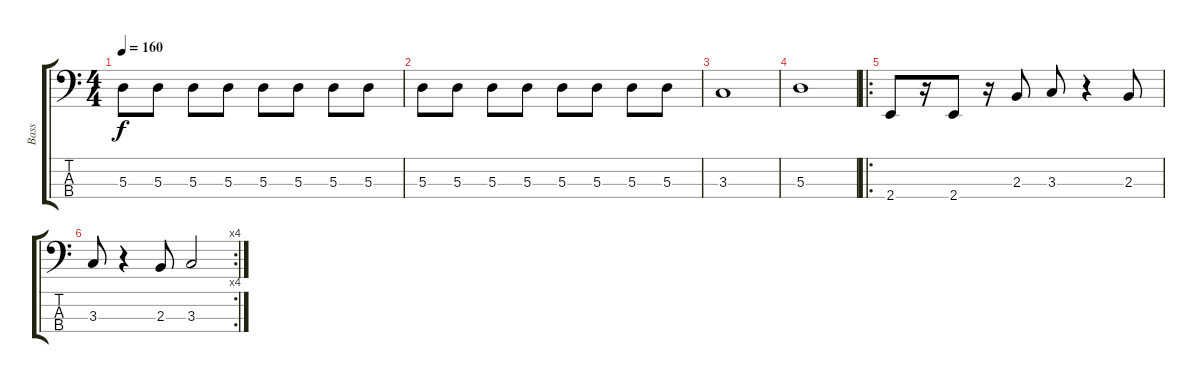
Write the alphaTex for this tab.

\track ("Bass" "Bass") {instrument electricbasspick}
\staff {score tabs}
\tuning (G2 D2 A1 D1) {hide}
\ts (4 4)
\tempo 160
\clef f4
\ks c
5.3.8{dy f} 5.3.8 5.3.8 5.3.8 5.3.8 5.3.8 5.3.8 5.3.8 |
5.3.8 5.3.8 5.3.8 5.3.8 5.3.8 5.3.8 5.3.8 5.3.8 |
3.3.1 |
5.3.1 |
\ro
2.4.8 r.16 2.4.8 r.16 2.3.8 3.3.8 r.4 2.3.8 |
\rc 4
3.3.8 r.4 2.3.8 3.3.2
